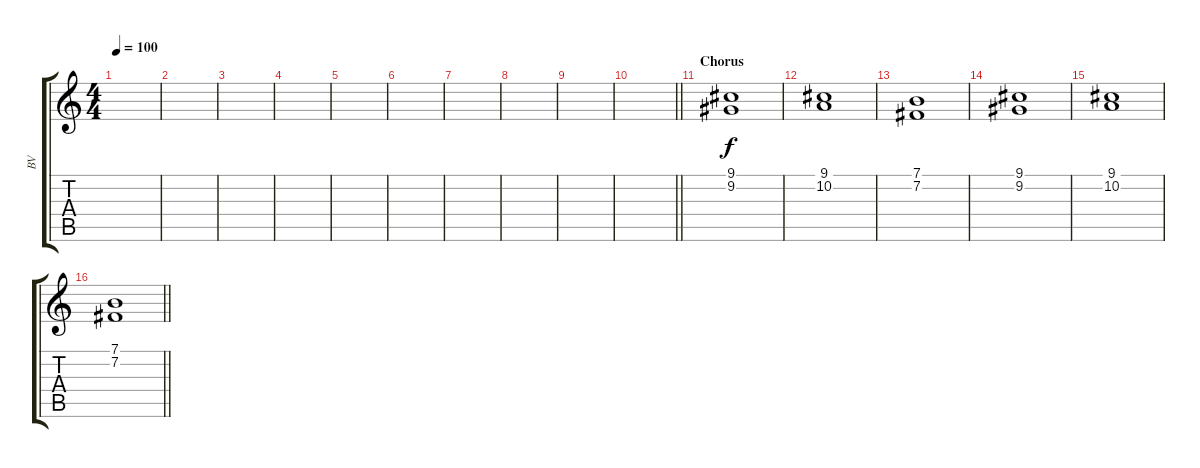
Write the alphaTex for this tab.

\track ("BV" "BV") {instrument choiraahs}
\staff {score tabs}
\tuning (E4 B3 G3 D3 A2 E2) {hide}
\ts (4 4)
\tempo 100
\clef g2
\ks c
|
|
|
|
|
|
|
|
|
\barLineRight lightlight
|
\section ("" "Chorus")
(9.1 9.2).1 |
(9.1 10.2).1 |
(7.1 7.2).1 |
(9.1 9.2).1 |
(9.1 10.2).1 |
\barLineRight lightlight
(7.1 7.2).1
